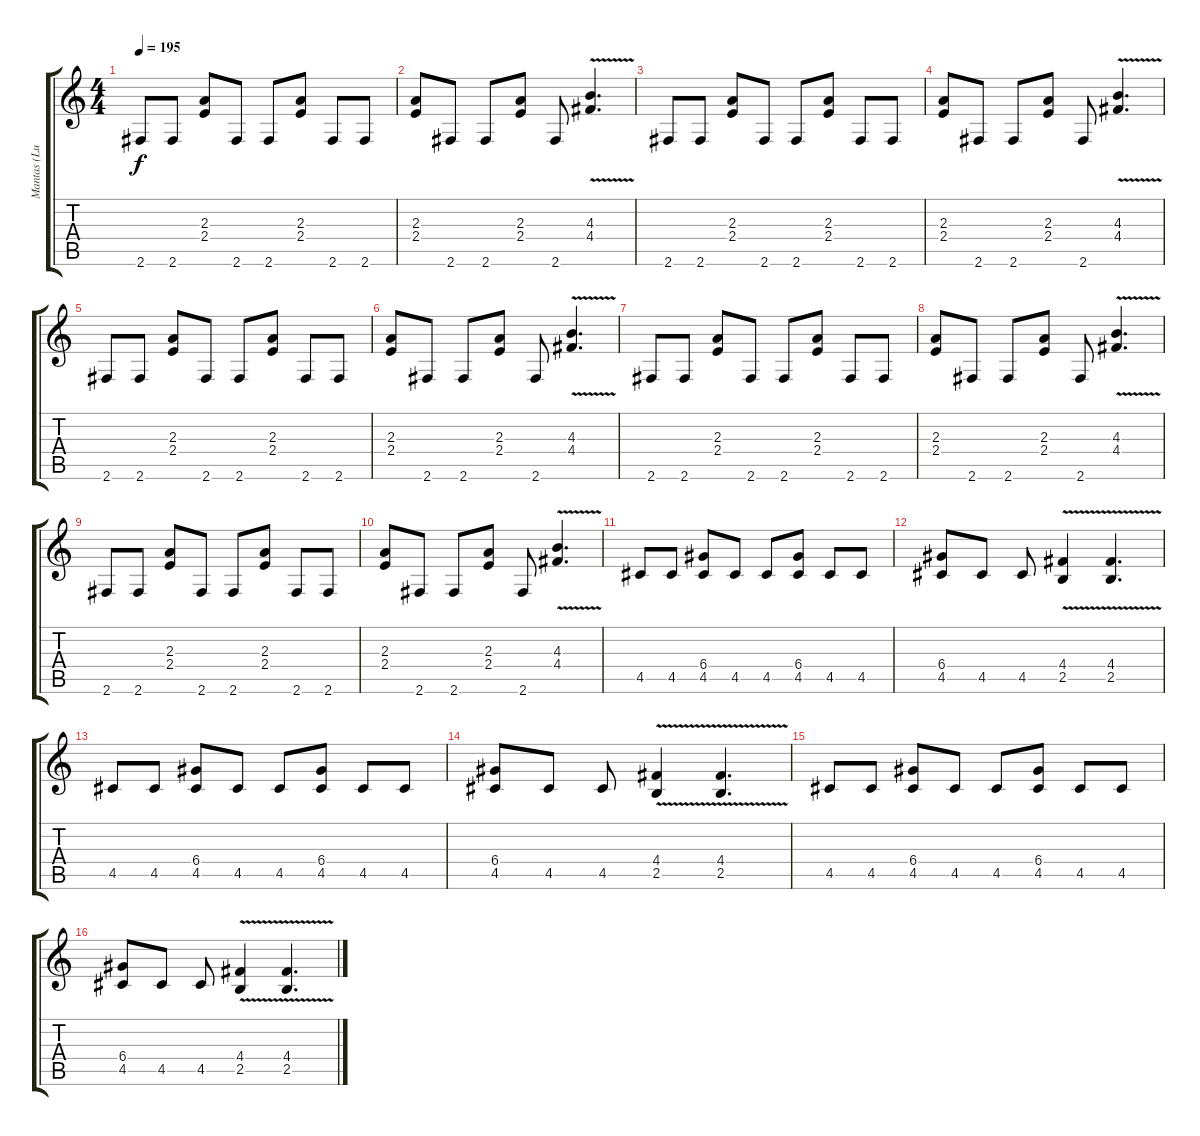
\track ("Mantas (Luke)" "Mantas (Lu") {instrument distortionguitar}
\staff {score tabs}
\tuning (E4 B3 G3 D3 A2 E2) {hide}
\ts (4 4)
\tempo 195
\clef g2
\ks c
2.6.8{dy f} 2.6.8 (2.3 2.4).8 2.6.8 2.6.8 (2.3 2.4).8 2.6.8 2.6.8 |
(2.3 2.4).8 2.6.8 2.6.8 (2.3 2.4).8 2.6.8 (4.3{v} 4.4{v}).4{d} |
2.6.8 2.6.8 (2.3 2.4).8 2.6.8 2.6.8 (2.3 2.4).8 2.6.8 2.6.8 |
(2.3 2.4).8 2.6.8 2.6.8 (2.3 2.4).8 2.6.8 (4.3{v} 4.4{v}).4{d} |
2.6.8 2.6.8 (2.3 2.4).8 2.6.8 2.6.8 (2.3 2.4).8 2.6.8 2.6.8 |
(2.3 2.4).8 2.6.8 2.6.8 (2.3 2.4).8 2.6.8 (4.3{v} 4.4{v}).4{d} |
2.6.8 2.6.8 (2.3 2.4).8 2.6.8 2.6.8 (2.3 2.4).8 2.6.8 2.6.8 |
(2.3 2.4).8 2.6.8 2.6.8 (2.3 2.4).8 2.6.8 (4.3{v} 4.4{v}).4{d} |
2.6.8 2.6.8 (2.3 2.4).8 2.6.8 2.6.8 (2.3 2.4).8 2.6.8 2.6.8 |
(2.3 2.4).8 2.6.8 2.6.8 (2.3 2.4).8 2.6.8 (4.3{v} 4.4{v}).4{d} |
4.5.8 4.5.8 (6.4 4.5).8 4.5.8 4.5.8 (6.4 4.5).8 4.5.8 4.5.8 |
(6.4 4.5).8 4.5.8 4.5.8 (4.4{v} 2.5{v}).4 (4.4{v} 2.5{v}).4{d} |
4.5.8 4.5.8 (6.4 4.5).8 4.5.8 4.5.8 (6.4 4.5).8 4.5.8 4.5.8 |
(6.4 4.5).8 4.5.8 4.5.8 (4.4{v} 2.5{v}).4 (4.4{v} 2.5{v}).4{d} |
4.5.8 4.5.8 (6.4 4.5).8 4.5.8 4.5.8 (6.4 4.5).8 4.5.8 4.5.8 |
(6.4 4.5).8 4.5.8 4.5.8 (4.4{v} 2.5{v}).4 (4.4{v} 2.5{v}).4{d}
